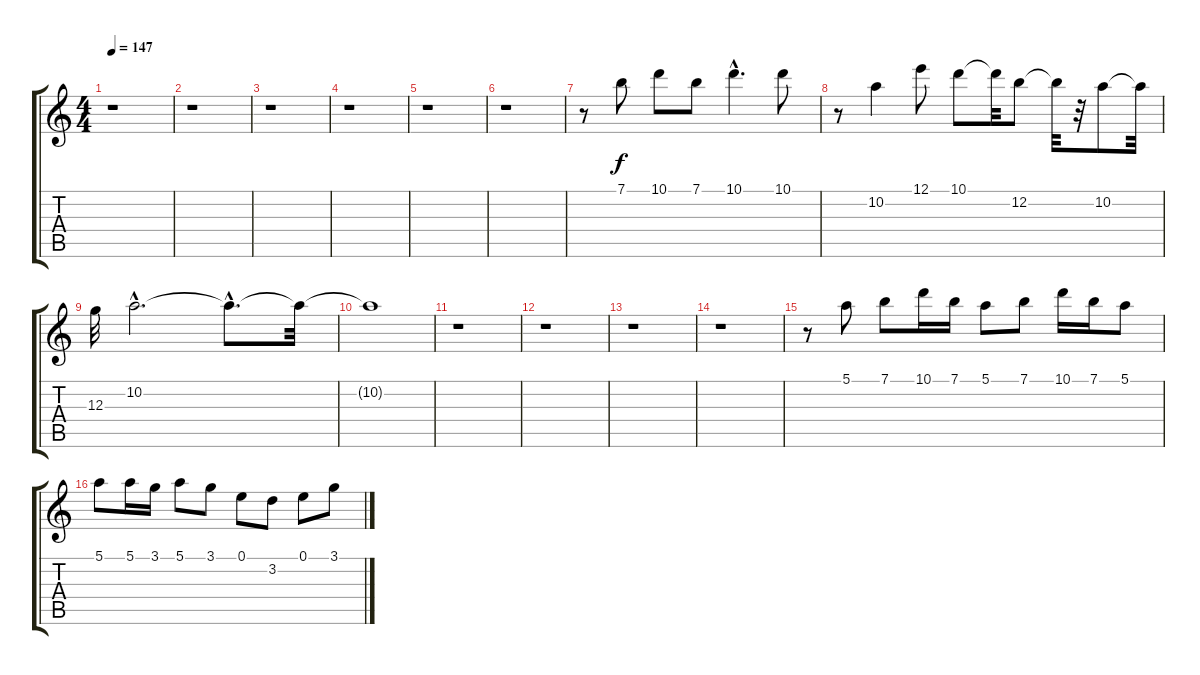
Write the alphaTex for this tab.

\track "" {instrument distortionguitar}
\staff {score tabs}
\tuning (E4 B3 G3 D3 A2 E2) {hide}
\ts (4 4)
\tempo 147
\clef g2
\ks c
r.1{dy f} |
r.1 |
r.1 |
r.1 |
r.1 |
r.1 |
r.8 7.1.8 10.1.8 7.1.8 10.1{hac}.4{d} 10.1.8 |
r.8 10.2.4 12.1.8 10.1.8 10.1{t}.32 12.2.8 12.2{t}.32 r.32 10.2.8 10.2{t}.32 |
12.3.32 10.2{hac}.2{d} 10.2{hac t}.8{d} 10.2{t}.32 |
10.2{t}.1 |
r.1 |
r.1 |
r.1 |
r.1 |
r.8 5.1.8 7.1.8 10.1.16 7.1.16 5.1.8 7.1.8 10.1.16 7.1.16 5.1.8 |
5.1.8 5.1.16 3.1.16 5.1.8 3.1.8 0.1.8 3.2.8 0.1.8 3.1.8
